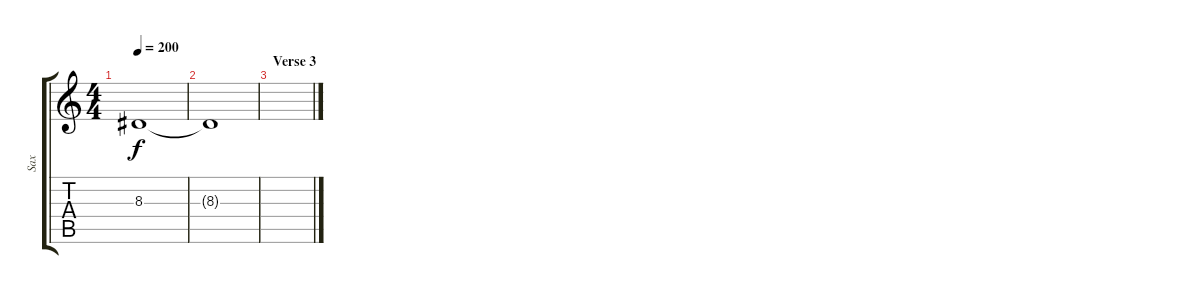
\track ("Sax" "Sax") {instrument altosax}
\staff {score tabs}
\tuning (E4 B3 G3 D3 A2 E2) {hide}
\ts (4 4)
\tempo 200
\clef g2
\ks c
8.3.1{dy f} |
8.3{t}.1 |
\section ("" "Verse 3")
